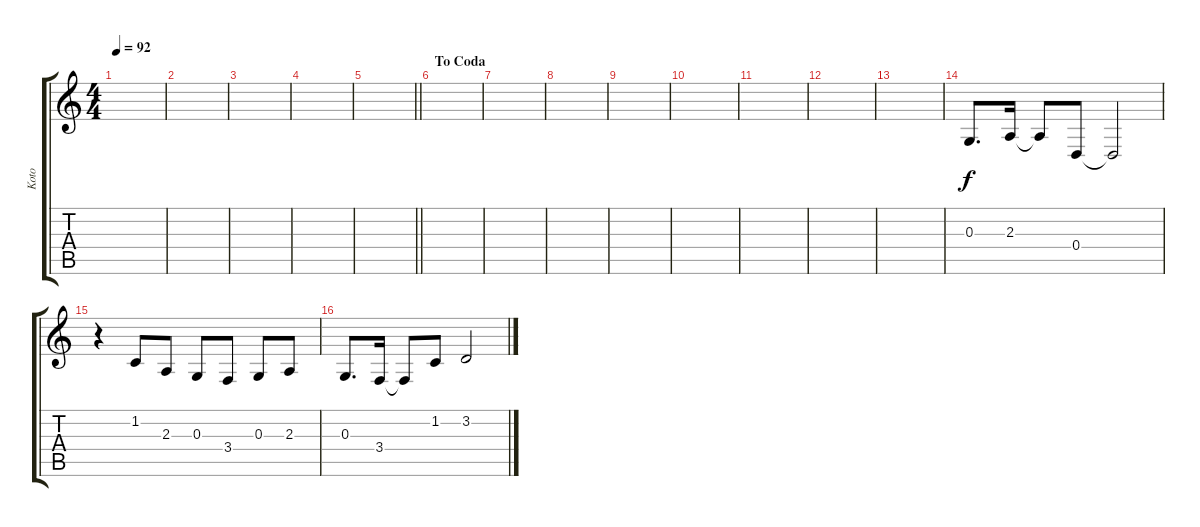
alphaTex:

\track ("Koto" "Koto") {instrument koto}
\staff {score tabs}
\tuning (E4 B3 G3 D3 A2 E2) {hide}
\ts (4 4)
\tempo 92
\clef g2
\ks c
|
|
|
|
\barLineRight lightlight
|
\section ("" "To Coda")
|
|
|
|
|
|
|
|
0.3.8{d} 2.3.16 2.3{t}.8 0.4.8 0.4{t}.2 |
r.4 1.2.8 2.3.8 0.3.8 3.4.8 0.3.8 2.3.8 |
0.3.8{d} 3.4.16 3.4{t}.8 1.2.8 3.2.2
